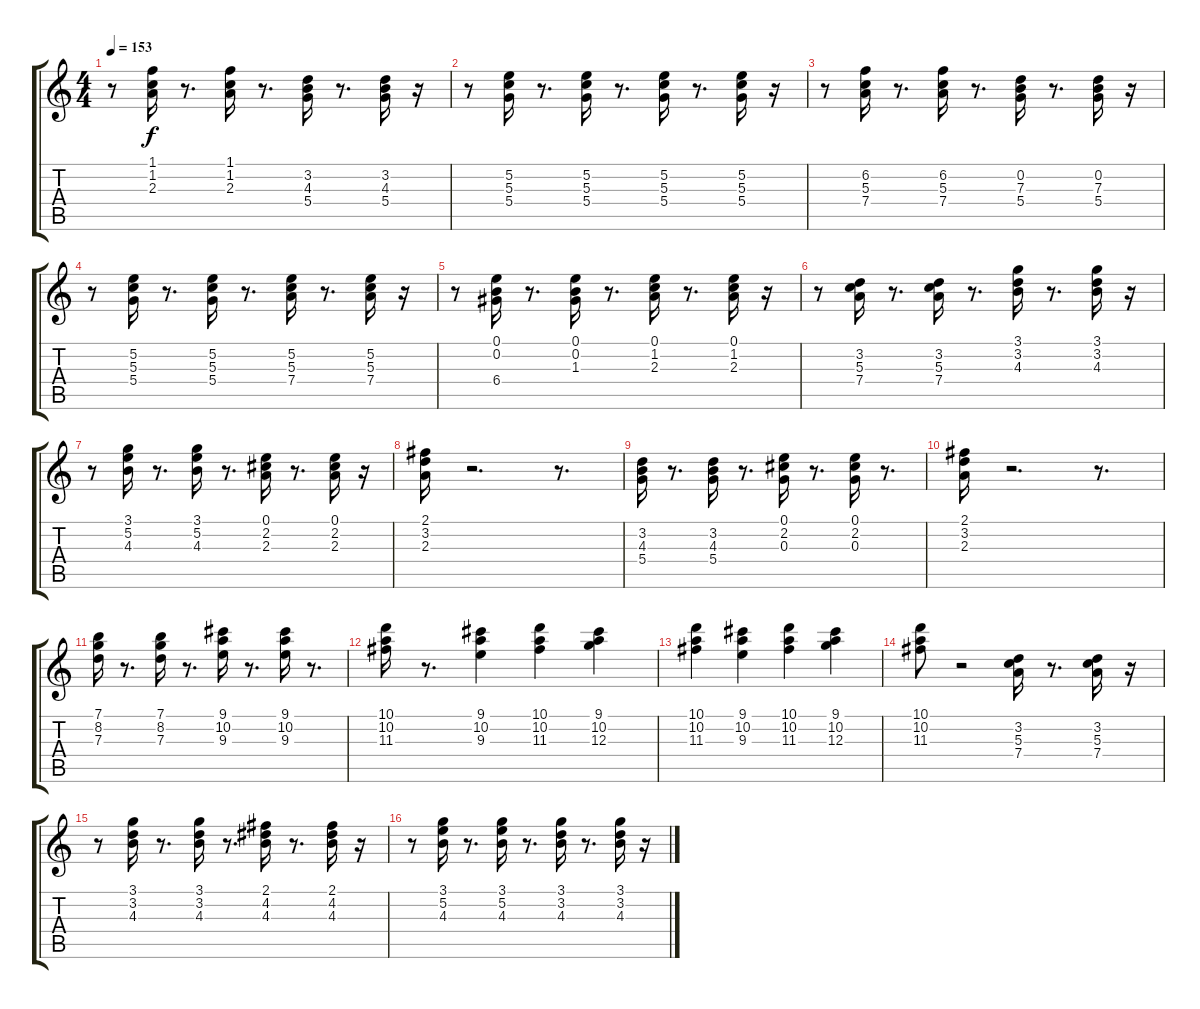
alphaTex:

\track "" {instrument acousticguitarnylon}
\staff {score tabs}
\tuning (E4 B3 G3 D3 A2 E2) {hide}
\ts (4 4)
\tempo 153
\clef g2
\ks c
r.8{dy f} (1.1 1.2 2.3).16 r.8{d} (1.1 1.2 2.3).16 r.8{d} (3.2 4.3 5.4).16 r.8{d} (3.2 4.3 5.4).16 r.16 |
r.8 (5.2 5.3 5.4).16 r.8{d} (5.2 5.3 5.4).16 r.8{d} (5.2 5.3 5.4).16 r.8{d} (5.2 5.3 5.4).16 r.16 |
r.8 (6.2 5.3 7.4).16 r.8{d} (6.2 5.3 7.4).16 r.8{d} (0.2 7.3 5.4).16 r.8{d} (0.2 7.3 5.4).16 r.16 |
r.8 (5.2 5.3 5.4).16 r.8{d} (5.2 5.3 5.4).16 r.8{d} (5.2 5.3 7.4).16 r.8{d} (5.2 5.3 7.4).16 r.16 |
r.8 (0.1 0.2 6.4).16 r.8{d} (0.1 0.2 1.3).16 r.8{d} (0.1 1.2 2.3).16 r.8{d} (0.1 1.2 2.3).16 r.16 |
r.8 (3.2 5.3 7.4).16 r.8{d} (3.2 5.3 7.4).16 r.8{d} (3.1 3.2 4.3).16 r.8{d} (3.1 3.2 4.3).16 r.16 |
r.8 (3.1 5.2 4.3).16 r.8{d} (3.1 5.2 4.3).16 r.8{d} (0.1 2.2 2.3).16 r.8{d} (0.1 2.2 2.3).16 r.16 |
(2.1 3.2 2.3).16 r.2{d} r.8{d} |
(3.2 4.3 5.4).16 r.8{d} (3.2 4.3 5.4).16 r.8{d} (0.1 2.2 0.3).16 r.8{d} (0.1 2.2 0.3).16 r.8{d} |
(2.1 3.2 2.3).16 r.2{d} r.8{d} |
(7.1 8.2 7.3).16 r.8{d} (7.1 8.2 7.3).16 r.8{d} (9.1 10.2 9.3).16 r.8{d} (9.1 10.2 9.3).16 r.8{d} |
(10.1 10.2 11.3).16 r.8{d} (9.1 10.2 9.3).4 (10.1 10.2 11.3).4 (9.1 10.2 12.3).4 |
(10.1 10.2 11.3).4 (9.1 10.2 9.3).4 (10.1 10.2 11.3).4 (9.1 10.2 12.3).4 |
(10.1 10.2 11.3).8 r.2 (3.2 5.3 7.4).16 r.8{d} (3.2 5.3 7.4).16 r.16 |
r.8 (3.1 3.2 4.3).16 r.8{d} (3.1 3.2 4.3).16 r.8{d} (2.1 4.2 4.3).16 r.8{d} (2.1 4.2 4.3).16 r.16 |
r.8 (3.1 5.2 4.3).16 r.8{d} (3.1 5.2 4.3).16 r.8{d} (3.1 3.2 4.3).16 r.8{d} (3.1 3.2 4.3).16 r.16
